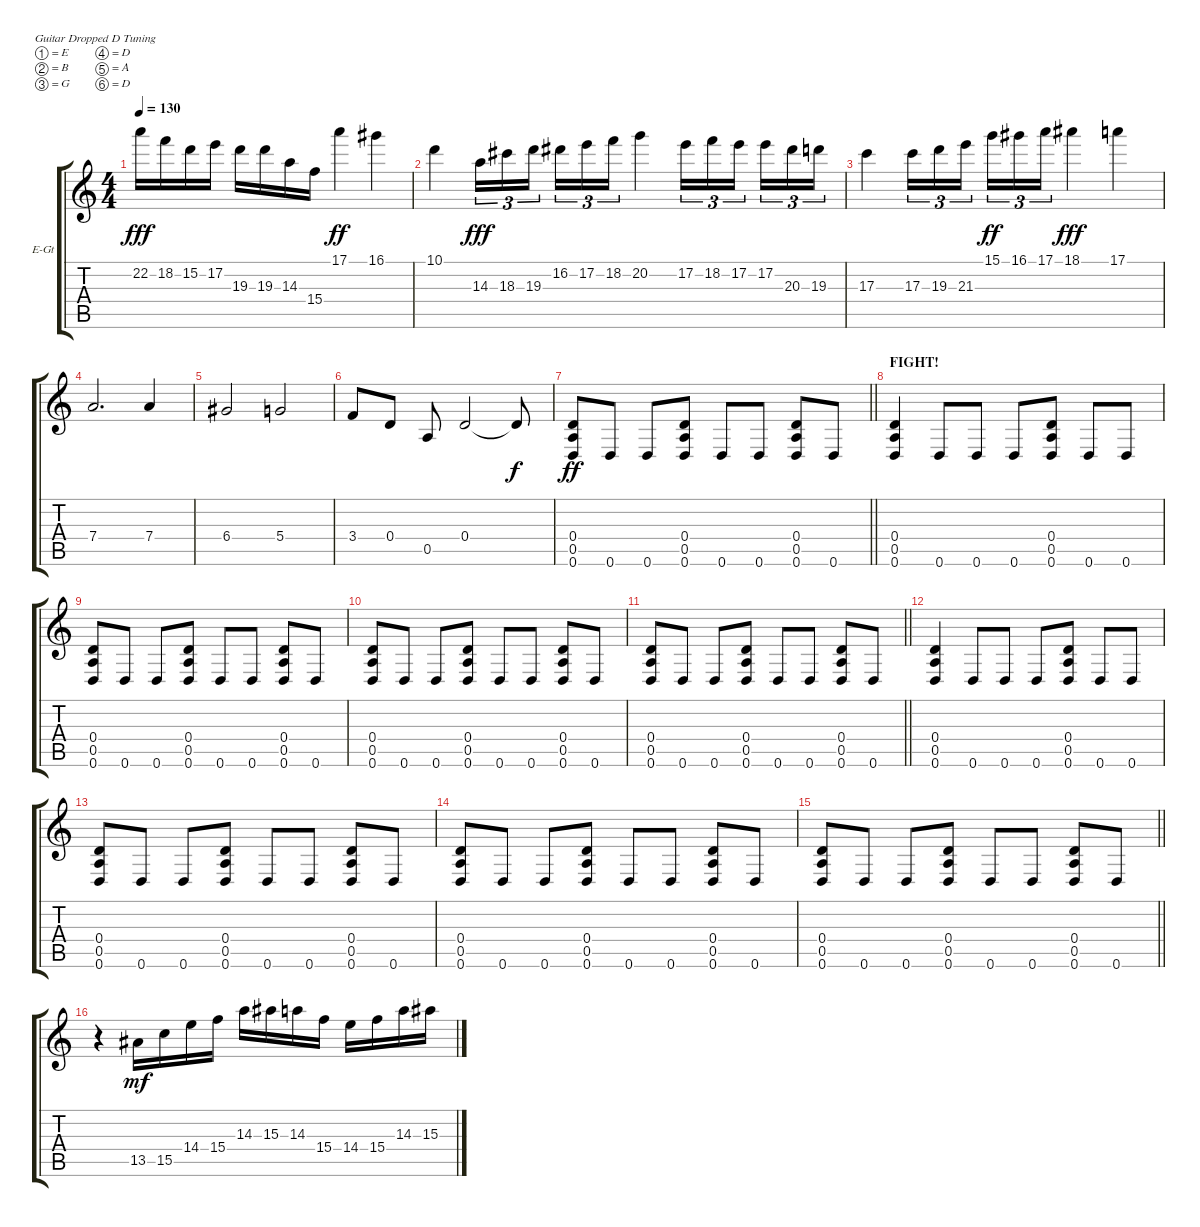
\bracketExtendMode groupsimilarinstruments
\firstSystemTrackNameOrientation horizontal
\otherSystemsTrackNameOrientation horizontal
\track ("Guitar (Zacky)" "E-Gt") {instrument overdrivenguitar}
\staff {score tabs}
\tuning (E4 B3 G3 D3 A2 D2)
\ts (4 4)
\tempo 130
\clef g2
\ks c
22.2.16{dy fff} 18.2.16 15.2.16 17.2.16 19.3.16 19.3.16 14.3.16 15.4.16 17.1.4{dy ff} 16.1.4 |
10.1.4 14.3.16{tu (3 2) dy fff} 18.3.16{tu (3 2)} 19.3.16{tu (3 2)} 16.2.16{tu (3 2)} 17.2.16{tu (3 2)} 18.2.16{tu (3 2)} 20.2.4 17.2.16{tu (3 2)} 18.2.16{tu (3 2)} 17.2.16{tu (3 2)} 17.2.16{tu (3 2)} 20.3.16{tu (3 2)} 19.3.16{tu (3 2)} |
17.3.4 17.3.16{tu (3 2)} 19.3.16{tu (3 2)} 21.3.16{tu (3 2)} 15.1.16{tu (3 2) dy ff} 16.1.16{tu (3 2)} 17.1.16{tu (3 2)} 18.1.4{dy fff} 17.1.4 |
7.4.2{d} 7.4.4 |
6.4.2 5.4.2 |
3.4.8 0.4.8 0.5.8 0.4.2 0.4{t}.8{dy f} |
\barLineRight lightlight
(0.4 0.5 0.6).8{dy ff} 0.6.8 0.6.8 (0.4 0.5 0.6).8 0.6.8 0.6.8 (0.4 0.5 0.6).8 0.6.8 |
\section ("" "FIGHT!")
(0.4 0.5 0.6).4 0.6.8 0.6.8 0.6.8 (0.4 0.5 0.6).8 0.6.8 0.6.8 |
(0.4 0.5 0.6).8 0.6.8 0.6.8 (0.4 0.5 0.6).8 0.6.8 0.6.8 (0.4 0.5 0.6).8 0.6.8 |
(0.4 0.5 0.6).8 0.6.8 0.6.8 (0.4 0.5 0.6).8 0.6.8 0.6.8 (0.4 0.5 0.6).8 0.6.8 |
\barLineRight lightlight
(0.4 0.5 0.6).8 0.6.8 0.6.8 (0.4 0.5 0.6).8 0.6.8 0.6.8 (0.4 0.5 0.6).8 0.6.8 |
(0.4 0.5 0.6).4 0.6.8 0.6.8 0.6.8 (0.4 0.5 0.6).8 0.6.8 0.6.8 |
(0.4 0.5 0.6).8 0.6.8 0.6.8 (0.4 0.5 0.6).8 0.6.8 0.6.8 (0.4 0.5 0.6).8 0.6.8 |
(0.4 0.5 0.6).8 0.6.8 0.6.8 (0.4 0.5 0.6).8 0.6.8 0.6.8 (0.4 0.5 0.6).8 0.6.8 |
\barLineRight lightlight
(0.4 0.5 0.6).8 0.6.8 0.6.8 (0.4 0.5 0.6).8 0.6.8 0.6.8 (0.4 0.5 0.6).8 0.6.8 |
r.4 13.5.16{dy mf} 15.5.16 14.4.16 15.4.16 14.3.16 15.3.16 14.3.16 15.4.16 14.4.16 15.4.16 14.3.16 15.3.16
